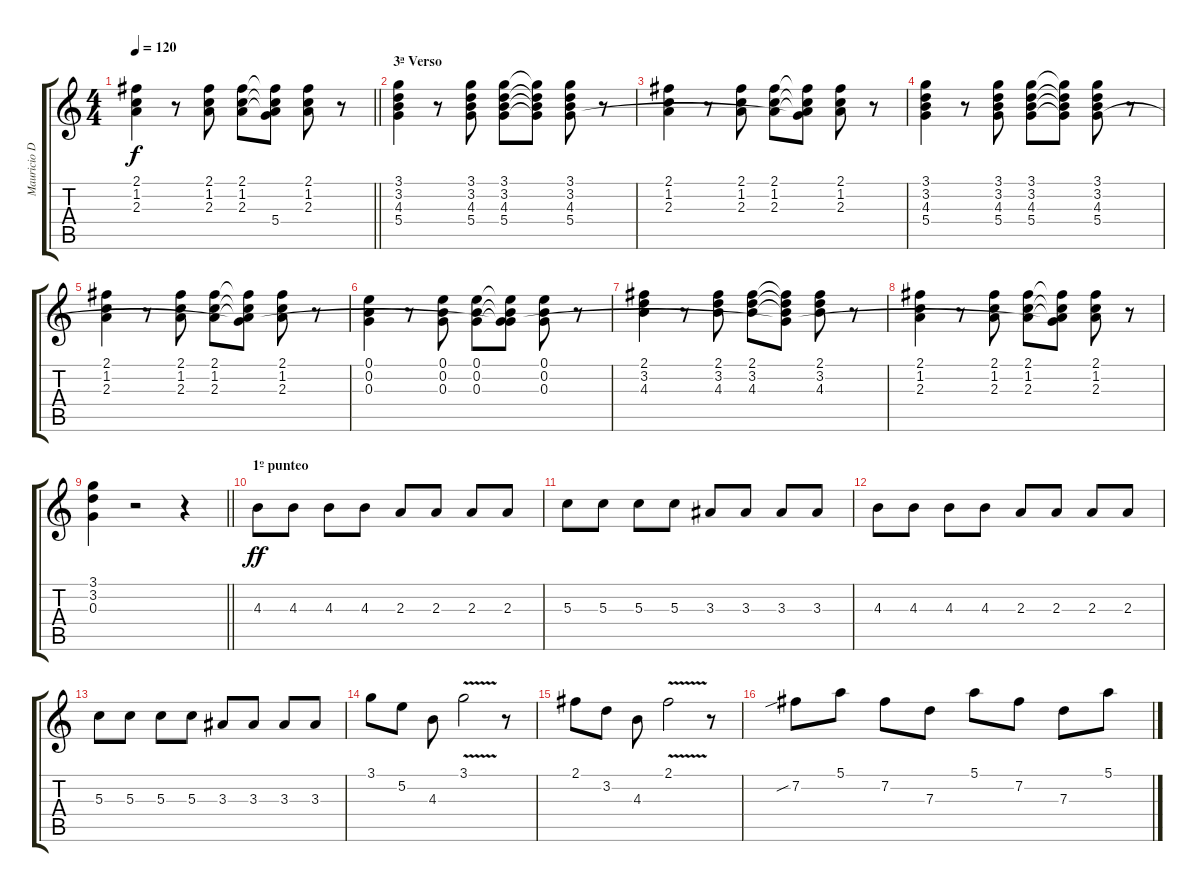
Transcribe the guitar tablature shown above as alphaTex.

\track ("Mauricio Durán" "Mauricio D") {instrument acousticguitarsteel}
\staff {score tabs}
\tuning (E4 B3 G3 D3 A2 E2) {hide}
\ts (4 4)
\tempo 120
\clef g2
\barLineRight lightlight
\ks c
(2.1 1.2 2.3).4{dy f} r.8 (2.1 1.2 2.3).8 (2.1 1.2 2.3).8 (2.1{t} 1.2{t} 2.3{t} 5.4{t}).8 (2.1 1.2 2.3).8 r.8 |
\section ("" "3ª Verso")
(3.1 3.2 4.3 5.4).4 r.8 (3.1 3.2 4.3 5.4).8 (3.1 3.2 4.3 5.4).8 (3.1{t} 3.2{t} 4.3{t} 5.4{t}).8 (3.1 3.2 4.3 5.4).8 r.8 |
(2.1 1.2 2.3).4 r.8 (2.1 1.2 2.3).8 (2.1 1.2 2.3).8 (2.1{t} 1.2{t} 2.3{t} 5.4{t}).8 (2.1 1.2 2.3).8 r.8 |
(3.1 3.2 4.3 5.4).4 r.8 (3.1 3.2 4.3 5.4).8 (3.1 3.2 4.3 5.4).8 (3.1{t} 3.2{t} 4.3{t} 5.4{t}).8 (3.1 3.2 4.3 5.4).8 r.8 |
(2.1 1.2 2.3).4 r.8 (2.1 1.2 2.3).8 (2.1 1.2 2.3).8 (2.1{t} 1.2{t} 2.3{t} 5.4{t}).8 (2.1 1.2 2.3).8 r.8 |
(0.1 0.2 0.3).4 r.8 (0.1 0.2 0.3).8 (0.1 0.2 0.3).8 (0.1{t} 0.2{t} 0.3{t} 5.4{t}).8 (0.1 0.2 0.3).8 r.8 |
(2.1 3.2 4.3).4 r.8 (2.1 3.2 4.3).8 (2.1 3.2 4.3).8 (2.1{t} 3.2{t} 4.3{t} 5.4{t}).8 (2.1 3.2 4.3).8 r.8 |
(2.1 1.2 2.3).4 r.8 (2.1 1.2 2.3).8 (2.1 1.2 2.3).8 (2.1{t} 1.2{t} 2.3{t} 5.4{t}).8 (2.1 1.2 2.3).8 r.8 |
\barLineRight lightlight
(3.1 3.2 0.3).4 r.2 r.4 |
\section ("" "1º punteo")
4.3.8{dy ff} 4.3.8 4.3.8 4.3.8 2.3.8 2.3.8 2.3.8 2.3.8 |
5.3.8 5.3.8 5.3.8 5.3.8 3.3.8 3.3.8 3.3.8 3.3.8 |
4.3.8 4.3.8 4.3.8 4.3.8 2.3.8 2.3.8 2.3.8 2.3.8 |
5.3.8 5.3.8 5.3.8 5.3.8 3.3.8 3.3.8 3.3.8 3.3.8 |
3.1.8 5.2.8 4.3.8 3.1{v}.2 r.8 |
2.1.8 3.2.8 4.3.8 2.1{v}.2 r.8 |
7.2{sib}.8 5.1.8 7.2.8 7.3.8 5.1.8 7.2.8 7.3.8 5.1.8
